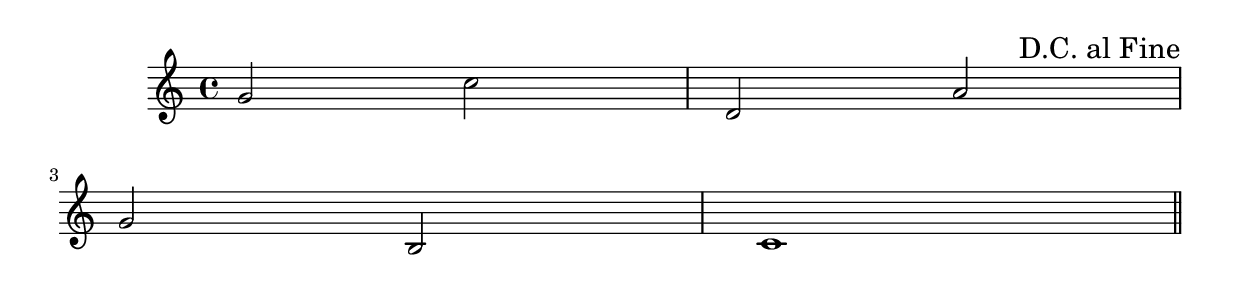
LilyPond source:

%% Do not edit this file; it is automatically
%% generated from LSR http://lsr.dsi.unimi.it
%% This file is in the public domain.
\version "2.13.16"

\header {
  lsrtags = "text"

%% Translation of GIT committish: 548ef200973bd3d46ea75c5498461d9e5f168334
  texidocfr = "
Les indications textuelles peuvent être imprimées à la fin d'une ligne 
plutôt qu'en tête de la suivante.  Pensez alors à aligner l'extrémité 
droite de l'indication sur la barre de mesure.

"
  doctitlefr = "Indication texuelle en fin de ligne"


  texidoc = "
Marks can be printed at the end of the current line, instead of the
beginning of the following line.  In such cases, it might be preferable
to align the right end of the mark with the bar line.

"
  doctitle = "Printing marks at the end of a line"
} % begin verbatim

\relative c'' {
  g2 c
  d,2 a'
  \once \override Score.RehearsalMark #'break-visibility = #end-of-line-visible
  \once \override Score.RehearsalMark #'self-alignment-X = #RIGHT
  \mark "D.C. al Fine"
  \break
  g2 b,
  c1 \bar "||"
}

